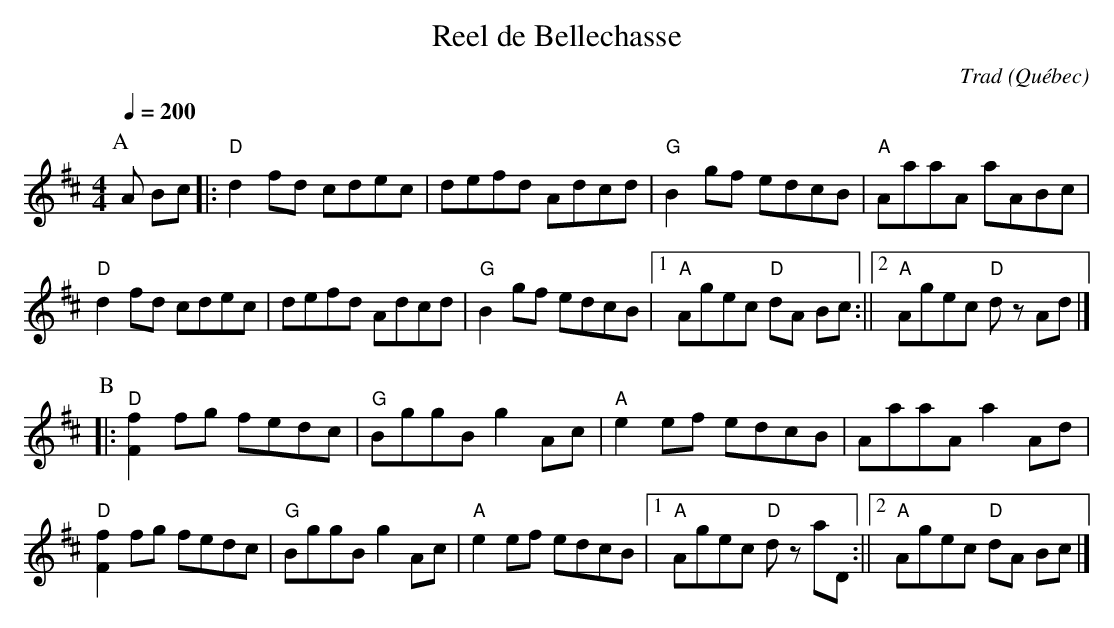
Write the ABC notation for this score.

X:1
T:Reel de Bellechasse
C:Trad
O:Québec
M:4/4
L:1/8
Q:1/4=200
K:Dmaj
P:A
A Bc |: "D" d2fd cdec | defd Adcd | "G"B2 gf edcB |"A"AaaA aABc |
"D"d2 fd cdec | defd Adcd | "G"B2gf edcB |1 "A"Agec "D"dA Bc :||2 "A"Agec "D"dz Ad |]
P:B
|: "D" [f2F2]fg fedc | "G"BggB g2Ac |"A"e2ef edcB | AaaA a2Ad |
"D"[f2F2]fg fedc | "G"BggB g2Ac |"A"e2ef edcB |1"A"  Agec "D"dz aD :||2 "A"Agec "D"dA Bc |]
